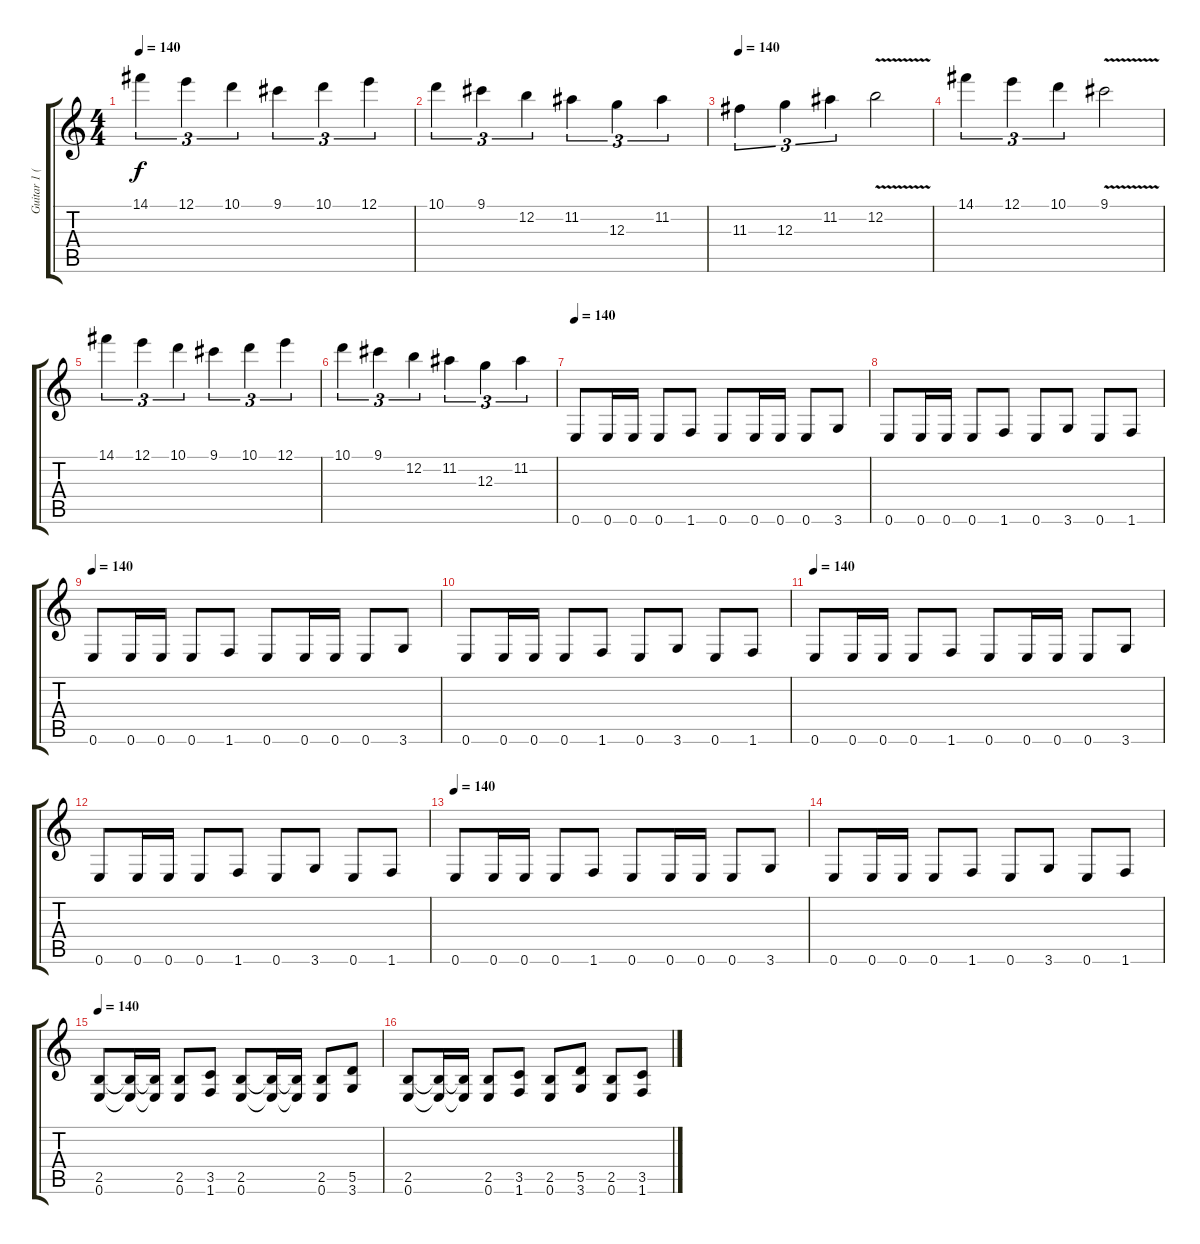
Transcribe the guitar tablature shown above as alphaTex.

\track ("Guitar 1 (Christofer Johnsson)" "Guitar 1 (") {instrument distortionguitar}
\staff {score tabs}
\tuning (E4 B3 G3 D3 A2 E2) {hide}
\ts (4 4)
\tempo 140
\clef g2
\ks c
14.1.4{tu (3 2) dy f} 12.1.4{tu (3 2)} 10.1.4{tu (3 2)} 9.1.4{tu (3 2)} 10.1.4{tu (3 2)} 12.1.4{tu (3 2)} |
10.1.4{tu (3 2)} 9.1.4{tu (3 2)} 12.2.4{tu (3 2)} 11.2.4{tu (3 2)} 12.3.4{tu (3 2)} 11.2.4{tu (3 2)} |
\tempo 140
11.3.4{tu (3 2)} 12.3.4{tu (3 2)} 11.2.4{tu (3 2)} 12.2{v}.2 |
14.1.4{tu (3 2)} 12.1.4{tu (3 2)} 10.1.4{tu (3 2)} 9.1{v}.2 |
14.1.4{tu (3 2)} 12.1.4{tu (3 2)} 10.1.4{tu (3 2)} 9.1.4{tu (3 2)} 10.1.4{tu (3 2)} 12.1.4{tu (3 2)} |
10.1.4{tu (3 2)} 9.1.4{tu (3 2)} 12.2.4{tu (3 2)} 11.2.4{tu (3 2)} 12.3.4{tu (3 2)} 11.2.4{tu (3 2)} |
\tempo 140
0.6.8{instrument distortionguitar} 0.6.16 0.6.16 0.6.8 1.6.8 0.6.8 0.6.16 0.6.16 0.6.8 3.6.8 |
0.6.8 0.6.16 0.6.16 0.6.8 1.6.8 0.6.8 3.6.8 0.6.8 1.6.8 |
\tempo 140
0.6.8 0.6.16 0.6.16 0.6.8 1.6.8 0.6.8 0.6.16 0.6.16 0.6.8 3.6.8 |
0.6.8 0.6.16 0.6.16 0.6.8 1.6.8 0.6.8 3.6.8 0.6.8 1.6.8 |
\tempo 140
0.6.8 0.6.16 0.6.16 0.6.8 1.6.8 0.6.8 0.6.16 0.6.16 0.6.8 3.6.8 |
0.6.8 0.6.16 0.6.16 0.6.8 1.6.8 0.6.8 3.6.8 0.6.8 1.6.8 |
\tempo 140
0.6.8 0.6.16 0.6.16 0.6.8 1.6.8 0.6.8 0.6.16 0.6.16 0.6.8 3.6.8 |
0.6.8 0.6.16 0.6.16 0.6.8 1.6.8 0.6.8 3.6.8 0.6.8 1.6.8 |
\tempo 140
(2.5 0.6).8 (2.5{t} 0.6{t}).16 (2.5{t} 0.6{t}).16 (2.5 0.6).8 (3.5 1.6).8 (2.5 0.6).8 (2.5{t} 0.6{t}).16 (2.5{t} 0.6{t}).16 (2.5 0.6).8 (5.5 3.6).8 |
(2.5 0.6).8 (2.5{t} 0.6{t}).16 (2.5{t} 0.6{t}).16 (2.5 0.6).8 (3.5 1.6).8 (2.5 0.6).8 (5.5 3.6).8 (2.5 0.6).8 (3.5 1.6).8
